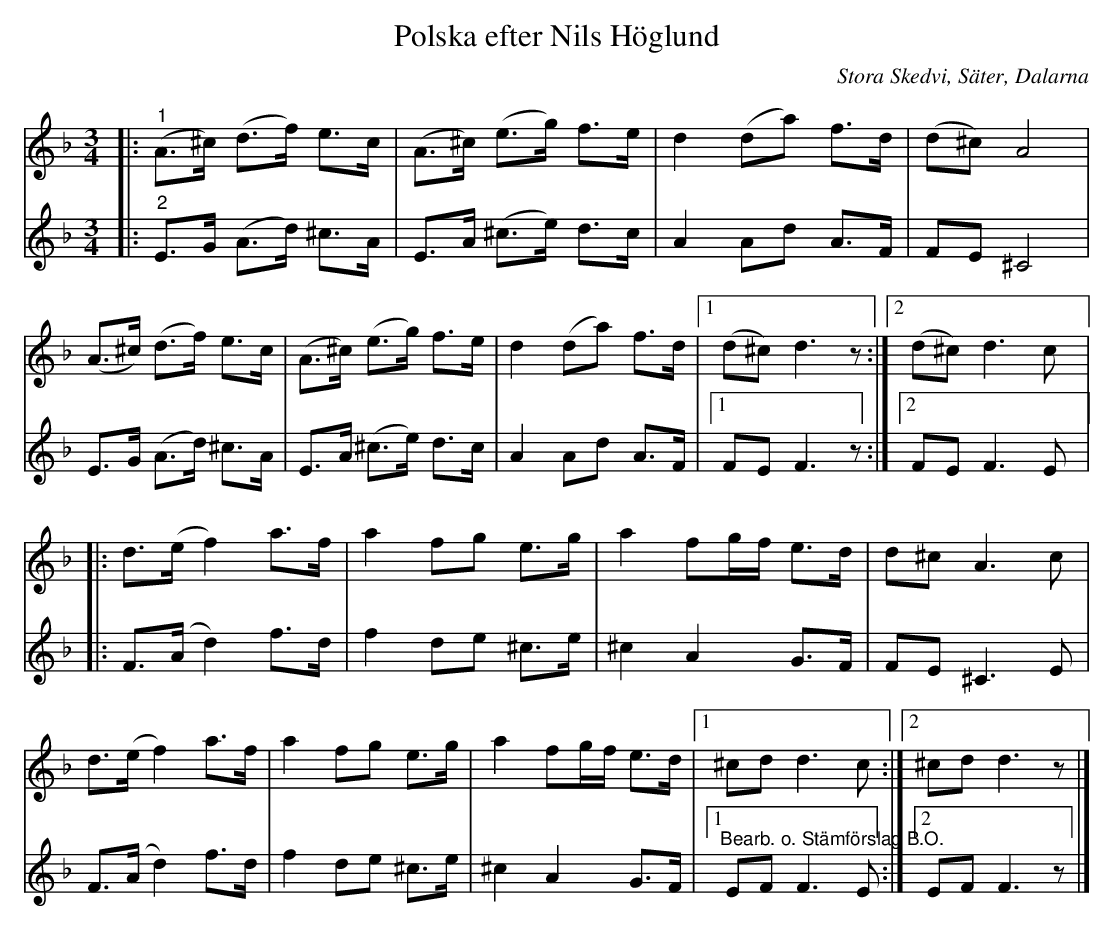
X:1
T:Polska efter Nils Höglund
O:Stora Skedvi, Säter, Dalarna
L:1/8
M:3/4
K:Dm
V:1
|:"^1" (A>^c) (d>f) e>c | (A>^c) (e>g) f>e | d2 (da) f>d | (d^c) A4 |
(A>^c) (d>f) e>c | (A>^c) (e>g) f>e | d2 (da) f>d |1 (d^c) d3 z :|2 (d^c) d3 c |:
d>(e f2) a>f | a2 fg e>g | a2 fg/f/ e>d | d^c A3 c |
d>(e f2) a>f | a2 fg e>g | a2 fg/f/ e>d |1 ^cd d3 c :|2 ^cd d3 z |]
V:2
|:"^2" E>G (A>d) ^c>A | E>A (^c>e) d>c | A2 Ad A>F | FE ^C4 |
E>G (A>d) ^c>A | E>A (^c>e) d>c | A2 Ad A>F |1 FE F3 z :|2 FE F3 E |:
F>(A d2) f>d | f2 de ^c>e | ^c2 A2 G>F | FE ^C3 E |
F>(A d2) f>d | f2 de ^c>e | ^c2 A2 G>F |1 "^Bearb. o. Stämförslag B.O." EF F3 E :|2 EF F3 z |]
